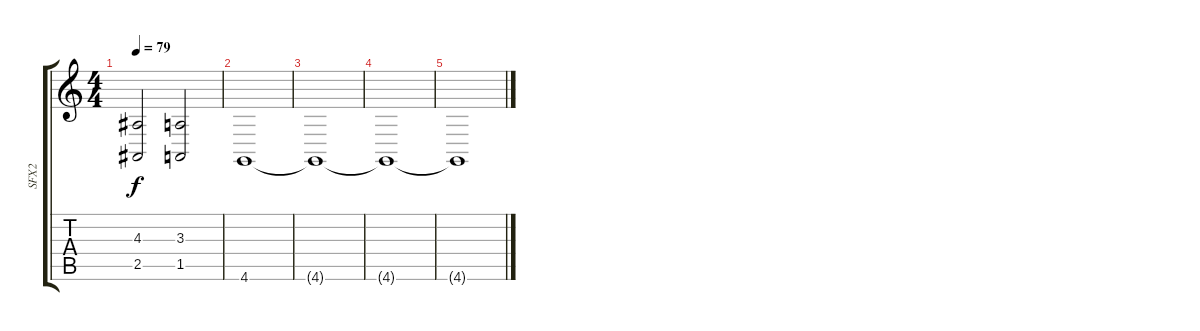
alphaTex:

\track ("SFX2" "SFX2") {instrument stringensemble2}
\staff {score tabs}
\tuning (Eb4 Bb3 Gb3 Db3 Ab2 Eb2) {hide}
\ts (4 4)
\tempo 79
\clef g2
\ks c
(4.3 2.5).2{dy f} (3.3 1.5).2 |
4.6.1{volume 0} |
4.6{t}.1 |
4.6{t}.1 |
4.6{t}.1
